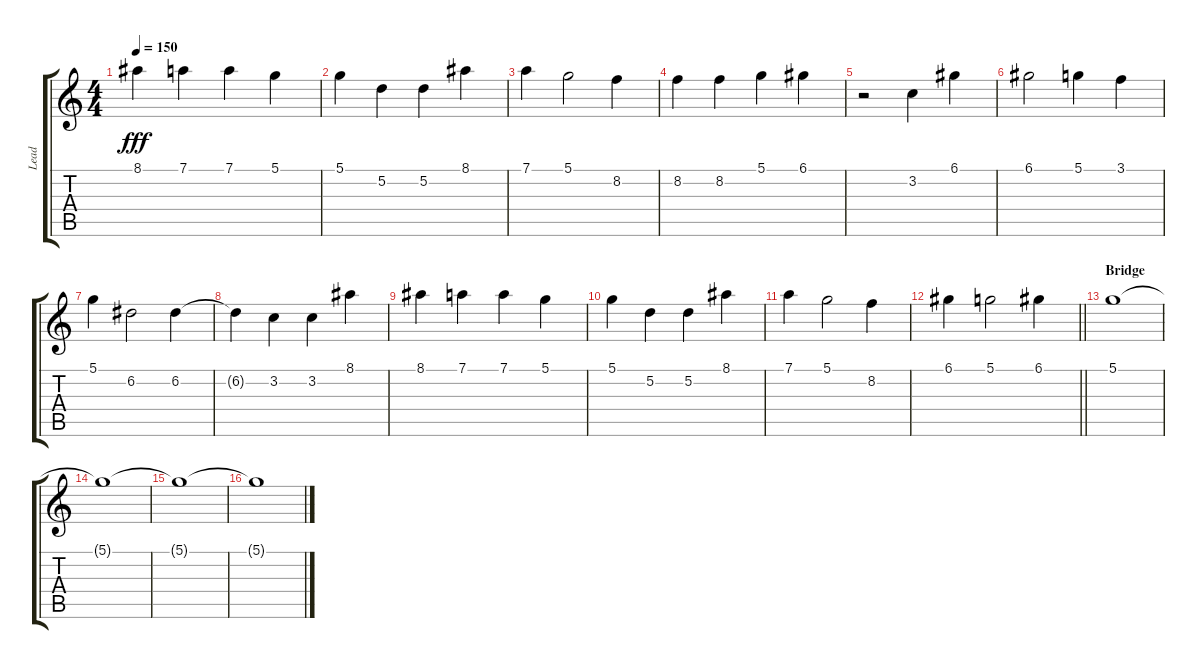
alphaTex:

\track ("Lead" "Lead") {instrument electricguitarjazz}
\staff {score tabs}
\tuning (D4 A3 F3 C3 G2 C2) {hide}
\ts (4 4)
\tempo 150
\clef g2
\ks c
8.1.4{dy fff} 7.1.4 7.1.4 5.1.4 |
5.1.4 5.2.4 5.2.4 8.1.4 |
7.1.4 5.1.2 8.2.4 |
8.2.4 8.2.4 5.1.4 6.1.4 |
r.2 3.2.4 6.1.4 |
6.1.2 5.1.4 3.1.4 |
5.1.4 6.2.2 6.2.4 |
6.2{t}.4 3.2.4 3.2.4 8.1.4 |
8.1.4 7.1.4 7.1.4 5.1.4 |
5.1.4 5.2.4 5.2.4 8.1.4 |
7.1.4 5.1.2 8.2.4 |
\barLineRight lightlight
6.1.4 5.1.2 6.1.4 |
\section ("" "Bridge")
5.1.1 |
5.1{t}.1 |
5.1{t}.1 |
5.1{t}.1
